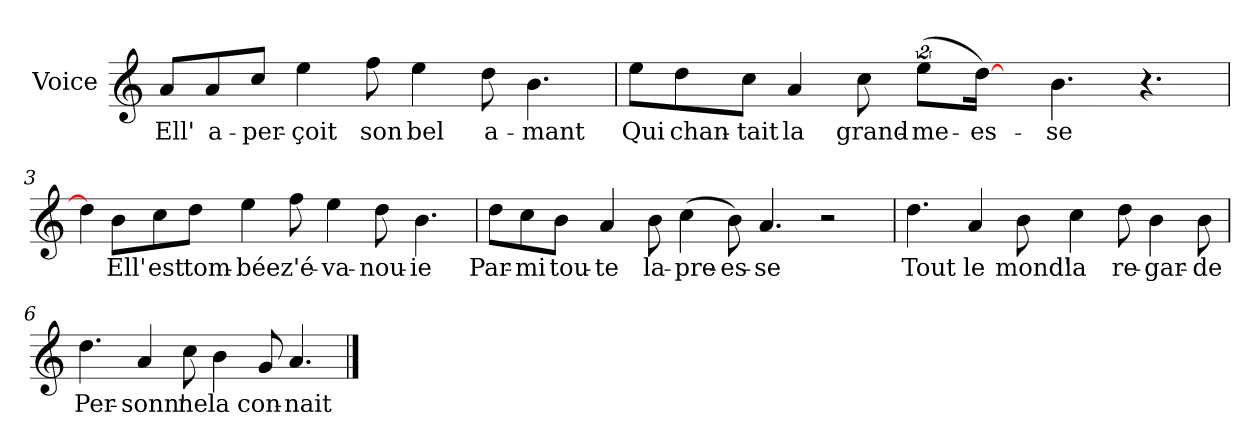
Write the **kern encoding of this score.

**kern	**text
*part1	*part1
*staff1	*staff1
*I"Voice	*
*I'V	*
*clefG2	*
*k[]	*
*C:	*
=1	=1
8a/L	Ell'
8a/	a-
8cc/J	-per-
4ee\	-çoit
8ff\	son
4ee\	bel
8dd\	a-
4.b\	-mant
=2	=2
8ee\L	Qui
8dd\	chan-
8cc\J	-tait
4a/	la
8cc\	grand-
(>16%3ee\L	-me-
[16dd\J)	-es-
8ryy	.
4.b\	-se
4.r	.
=3	=3
8dd\J]	.
8b\L	Ell'
8cc\	est
8dd\J	tom-
4ee\	-bée
8ff\	z'é-
4ee\	-va-
8dd\	-nou-
4.b\	-ie
!!LO:LB:g=z
=4	=4
8dd\L	Par-
8cc\	-mi
8b\J	tou-
4a/	-te
8b\	la-
*MM150	*
(>4cc\	-pre-
8b\)	-es-
4.a/	-se
2r	.
=5	=5
*MM173	*
4.dd\	Tout
4a/	le
8b\	mond'
4cc\	la
8dd\	re-
4b\	-gar-
8b\	-de
=6	=6
4.dd\	Per-
4a/	-sonn'
8cc\	ne
4b\	la
8g/	con-
4.a/	-nait
==	==
*-	*-
